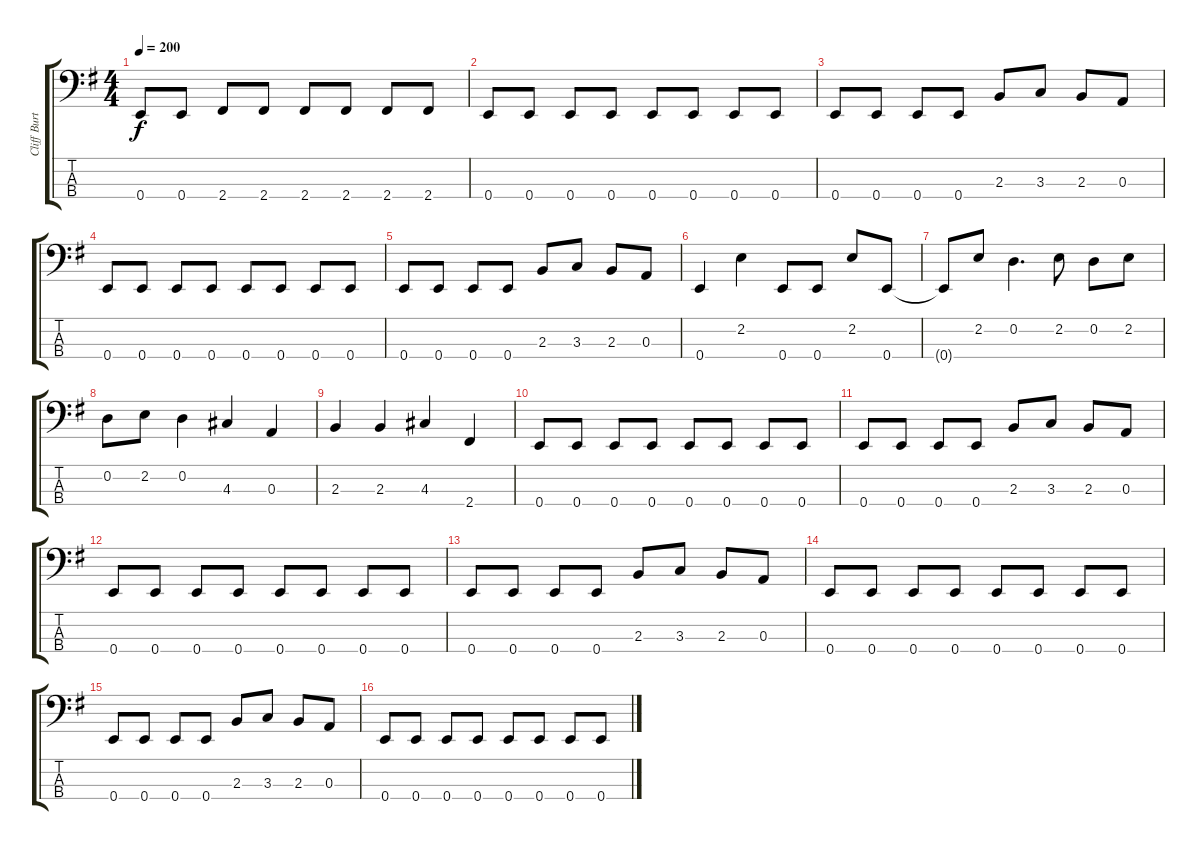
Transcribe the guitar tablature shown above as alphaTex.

\track ("Cliff Burton" "Cliff Burt") {instrument electricbasspick}
\staff {score tabs}
\tuning (G2 D2 A1 E1) {hide}
\ts (4 4)
\tempo 200
\clef f4
\ks g
0.4.8{dy f} 0.4.8 2.4.8 2.4.8 2.4.8 2.4.8 2.4.8 2.4.8 |
0.4.8 0.4.8 0.4.8 0.4.8 0.4.8 0.4.8 0.4.8 0.4.8 |
0.4.8 0.4.8 0.4.8 0.4.8 2.3.8 3.3.8 2.3.8 0.3.8 |
0.4.8 0.4.8 0.4.8 0.4.8 0.4.8 0.4.8 0.4.8 0.4.8 |
0.4.8 0.4.8 0.4.8 0.4.8 2.3.8 3.3.8 2.3.8 0.3.8 |
0.4.4 2.2.4 0.4.8 0.4.8 2.2.8 0.4.8 |
0.4{t}.8 2.2.8 0.2.4{d} 2.2.8 0.2.8 2.2.8 |
0.2.8 2.2.8 0.2.4 4.3.4 0.3.4 |
2.3.4 2.3.4 4.3.4 2.4.4 |
0.4.8 0.4.8 0.4.8 0.4.8 0.4.8 0.4.8 0.4.8 0.4.8 |
0.4.8 0.4.8 0.4.8 0.4.8 2.3.8 3.3.8 2.3.8 0.3.8 |
0.4.8 0.4.8 0.4.8 0.4.8 0.4.8 0.4.8 0.4.8 0.4.8 |
0.4.8 0.4.8 0.4.8 0.4.8 2.3.8 3.3.8 2.3.8 0.3.8 |
0.4.8 0.4.8 0.4.8 0.4.8 0.4.8 0.4.8 0.4.8 0.4.8 |
0.4.8 0.4.8 0.4.8 0.4.8 2.3.8 3.3.8 2.3.8 0.3.8 |
0.4.8 0.4.8 0.4.8 0.4.8 0.4.8 0.4.8 0.4.8 0.4.8
